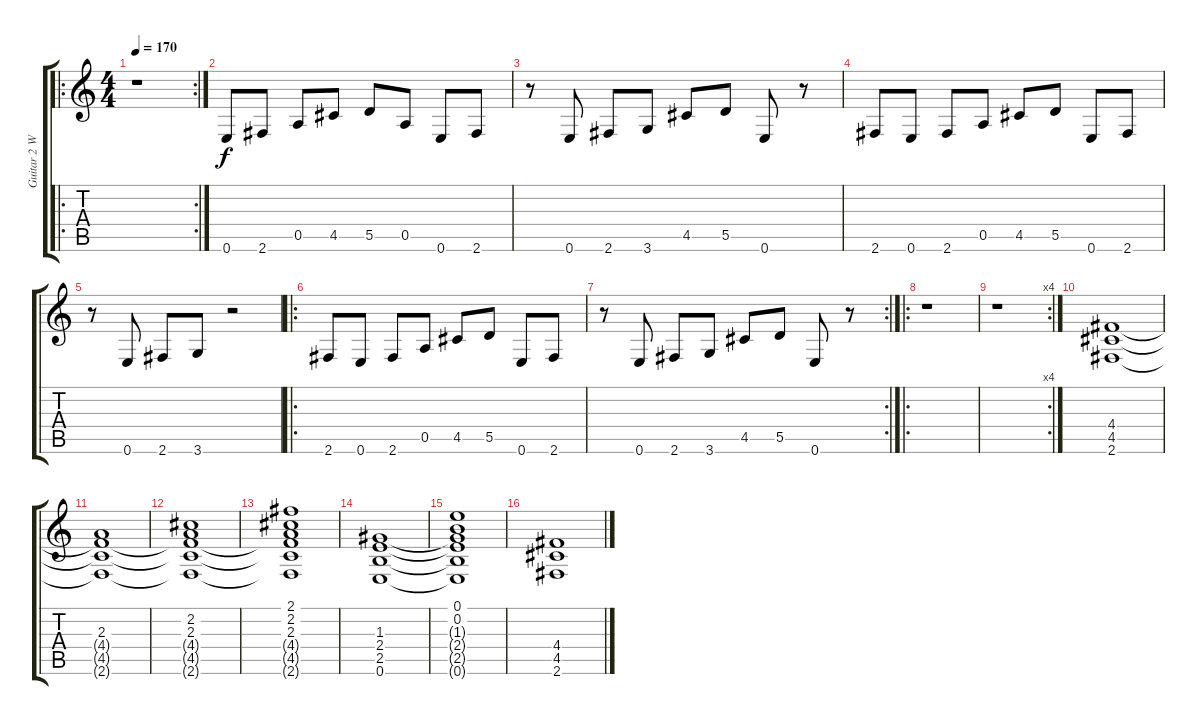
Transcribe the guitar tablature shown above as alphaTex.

\track ("Guitar 2 Wah" "Guitar 2 W") {instrument overdrivenguitar}
\staff {score tabs}
\tuning (E4 B3 G3 D3 A2 E2) {hide}
\ro
\rc 2
\ts (4 4)
\tempo 170
\clef g2
\ks c
r.1{dy f instrument overdrivenguitar} |
0.6.8 2.6.8 0.5.8 4.5.8 5.5.8 0.5.8 0.6.8 2.6.8 |
r.8 0.6.8 2.6.8 3.6.8 4.5.8 5.5.8 0.6.8 r.8 |
2.6.8 0.6.8 2.6.8 0.5.8 4.5.8 5.5.8 0.6.8 2.6.8 |
r.8 0.6.8 2.6.8 3.6.8 r.2 |
\ro
2.6.8 0.6.8 2.6.8 0.5.8 4.5.8 5.5.8 0.6.8 2.6.8 |
\rc 2
r.8 0.6.8 2.6.8 3.6.8 4.5.8 5.5.8 0.6.8 r.8 |
\ro
r.1 |
\rc 4
r.1 |
(4.4 4.5 2.6).1 |
(2.3 4.4{t} 4.5{t} 2.6{t}).1 |
(2.2 2.3 4.4{t} 4.5{t} 2.6{t}).1 |
(2.1 2.2 2.3 4.4{t} 4.5{t} 2.6{t}).1 |
(1.3 2.4 2.5 0.6).1 |
(0.1 0.2 1.3{t} 2.4{t} 2.5{t} 0.6{t}).1 |
(4.4 4.5 2.6).1
